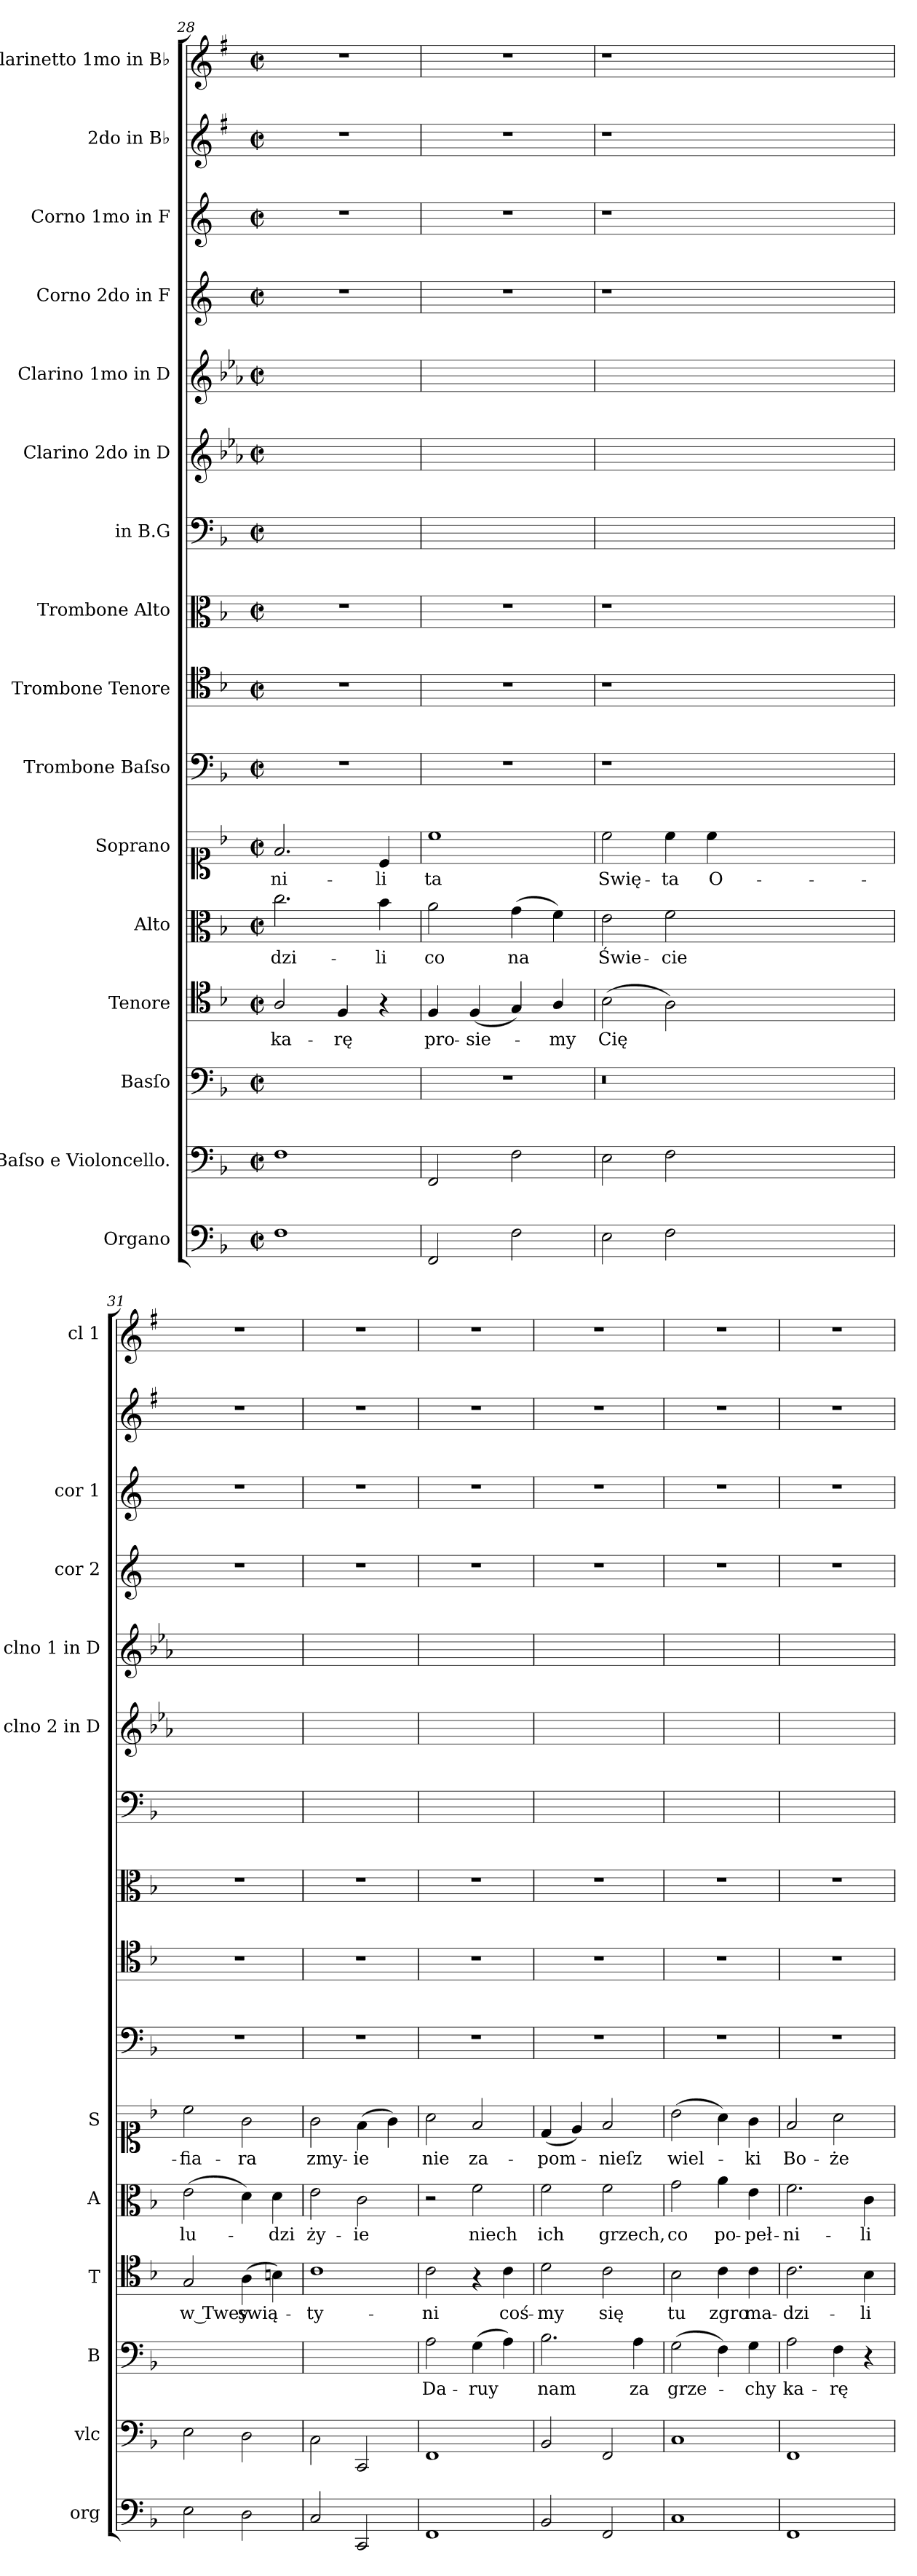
**kern	**kern	**kern	**text	**kern	**text	**kern	**text	**kern	**text	**kern	**kern	**kern	**kern	**kern	**kern	**kern	**kern	**kern	**kern
*part16	*part15	*part14	*part14	*part13	*part13	*part12	*part12	*part11	*part11	*part10	*part9	*part8	*part7	*part6	*part5	*part4	*part3	*part2	*part1
*staff16	*staff15	*staff14	*staff14	*staff13	*staff13	*staff12	*staff12	*staff11	*staff11	*staff10	*staff9	*staff8	*staff7	*staff6	*staff5	*staff4	*staff3	*staff2	*staff1
*I"Organo	*I"Baſso e Violoncello.	*I"Basſo	*	*I"Tenore	*	*I"Alto	*	*I"Soprano	*	*I"Trombone Baſso	*I"Trombone Tenore	*I"Trombone Alto	*I"in B.G	*I"Clarino 2do in D	*I"Clarino 1mo in D	*I"Corno 2do in F	*I"Corno 1mo in F	*I"2do in B♭	*I"Clarinetto 1mo in B♭
*I'org	*I'vlc	*I'B	*	*I'T	*	*I'A	*	*I'S	*	*	*	*	*	*I'clno 2 in D	*I'clno 1 in D	*I'cor 2	*I'cor 1	*	*I'cl 1
*clefF4	*clefF4	*clefF4	*	*clefC4	*	*clefC3	*	*clefC1	*	*clefF4	*clefC4	*clefC3	*clefF4	*clefG2	*clefG2	*clefG2	*clefG2	*clefG2	*clefG2
*	*	*	*	*	*	*	*	*	*	*	*	*	*	*ITrd-1c-2	*ITrd-1c-2	*ITrd4c7	*ITrd4c7	*ITrd1c2	*ITrd1c2
*k[b-]	*k[b-]	*k[b-]	*	*k[b-]	*	*k[b-]	*	*k[b-]	*	*k[b-]	*k[b-]	*k[b-]	*k[b-]	*k[b-]	*k[b-]	*k[b-]	*k[b-]	*k[b-]	*k[b-]
*M2/2	*M2/2	*M2/2	*	*M2/2	*	*M2/2	*	*M2/2	*	*M2/2	*M2/2	*M2/2	*M2/2	*M2/2	*M2/2	*M2/2	*M2/2	*M2/2	*M2/2
*met(c|)	*met(c|)	*met(c|)	*	*met(c|)	*	*met(c|)	*	*met(c|)	*	*met(c|)	*met(c|)	*met(c|)	*met(c|)	*met(c|)	*met(c|)	*met(c|)	*met(c|)	*met(c|)	*met(c|)
=28	=28	=28	=28	=28	=28	=28	=28	=28	=28	=28	=28	=28	=28	=28	=28	=28	=28	=28	=28
1F\	1F\	1ryy	.	2A/	ka-	2.cc\	-dzi-	2.f/	-ni-	1r	1r	1r	1ryy	1ryy	1ryy	1r	1r	1r	1r
.	.	.	.	4F/	-rę	.	.	.	.	.	.	.	.	.	.	.	.	.	.
.	.	.	.	4r	.	4b-\	-li	4c/	-li	.	.	.	.	.	.	.	.	.	.
=29	=29	=29	=29	=29	=29	=29	=29	=29	=29	=29	=29	=29	=29	=29	=29	=29	=29	=29	=29
2FF/	2FF/	1r	.	4F/	pro-	2a\	co	1cc\	ta	1r	1r	1r	1ryy	1ryy	1ryy	1r	1r	1r	1r
.	.	.	.	(4F/	-sie-	.	.	.	.	.	.	.	.	.	.	.	.	.	.
2F\	2F\	.	.	4G/)	.	(4g\	na	.	.	.	.	.	.	.	.	.	.	.	.
.	.	.	.	4A/	-my	4f\)	.	.	.	.	.	.	.	.	.	.	.	.	.
=30	=30	=30	=30	=30	=30	=30	=30	=30	=30	=30	=30	=30	=30	=30	=30	=30	=30	=30	=30
2E\	2E\	0.r	.	(2B-\	Cię	2e\	Świe-	2cc\	Swię-	1r	1r	1r	1ryy	1ryy	1ryy	1r	1r	1r	1r
2F\	2F\	.	.	2A\)	.	2f\	-cie	4cc\	-ta	.	.	.	.	.	.	.	.	.	.
.	.	.	.	.	.	.	.	4cc\	O-	.	.	.	.	.	.	.	.	.	.
0ryy	0ryy	.	.	0ryy	.	0ryy	.	0ryy	.	0ryy	0ryy	0ryy	0ryy	0ryy	0ryy	0ryy	0ryy	0ryy	0ryy
=31	=31	=31	=31	=31	=31	=31	=31	=31	=31	=31	=31	=31	=31	=31	=31	=31	=31	=31	=31
2E\	2E\	1ryy	.	2G/	w Twey	(2e\	lu-	2cc\	-fia-	1r	1r	1r	1ryy	1ryy	1ryy	1r	1r	1r	1r
2D\	2D\	.	.	(4A\	swią-	4d\)	.	2g\	-ra	.	.	.	.	.	.	.	.	.	.
.	.	.	.	4Bn\)	.	4d\	-dzi	.	.	.	.	.	.	.	.	.	.	.	.
=32	=32	=32	=32	=32	=32	=32	=32	=32	=32	=32	=32	=32	=32	=32	=32	=32	=32	=32	=32
2C/	2C\	1ryy	.	1c\	-ty-	2e\	ży-	2g\	zmy-	1r	1r	1r	1ryy	1ryy	1ryy	1r	1r	1r	1r
2CC/	2CC/	.	.	.	.	2c\	-ie	(4f\	-ie	.	.	.	.	.	.	.	.	.	.
.	.	.	.	.	.	.	.	4g\)	.	.	.	.	.	.	.	.	.	.	.
=33	=33	=33	=33	=33	=33	=33	=33	=33	=33	=33	=33	=33	=33	=33	=33	=33	=33	=33	=33
1FF/	1FF/	2A\	Da-	2c\	-ni	2r	.	2a\	nie	1r	1r	1r	1ryy	1ryy	1ryy	1r	1r	1r	1r
.	.	(4G\	-ruy	4r	.	2f\	niech	2f/	za-	.	.	.	.	.	.	.	.	.	.
.	.	4A\)	.	4c\	coś-	.	.	.	.	.	.	.	.	.	.	.	.	.	.
=34	=34	=34	=34	=34	=34	=34	=34	=34	=34	=34	=34	=34	=34	=34	=34	=34	=34	=34	=34
2BB-/	2BB-/	2.B-\	nam	2d\	-my	2f\	ich	(4d/	-pom-	1r	1r	1r	1ryy	1ryy	1ryy	1r	1r	1r	1r
.	.	.	.	.	.	.	.	4e/)	.	.	.	.	.	.	.	.	.	.	.
2FF/	2FF/	.	.	2c\	się	2f\	grzech,	2f/	-nieſz	.	.	.	.	.	.	.	.	.	.
.	.	4A\	za	.	.	.	.	.	.	.	.	.	.	.	.	.	.	.	.
=35	=35	=35	=35	=35	=35	=35	=35	=35	=35	=35	=35	=35	=35	=35	=35	=35	=35	=35	=35
1C/	1C/	(2G\	grze-	2B-\	tu	2g\	co	(2b-\	wiel-	1r	1r	1r	1ryy	1ryy	1ryy	1r	1r	1r	1r
.	.	4F\)	.	4c\	zgro-	4a\	po-	4a\)	.	.	.	.	.	.	.	.	.	.	.
.	.	4G\	-chy	4c\	-ma-	4e\	-peł-	4g\	-ki	.	.	.	.	.	.	.	.	.	.
=36	=36	=36	=36	=36	=36	=36	=36	=36	=36	=36	=36	=36	=36	=36	=36	=36	=36	=36	=36
1FF/	1FF/	2A\	ka-	2.c\	-dzi-	2.f\	-ni-	2f/	Bo-	1r	1r	1r	1ryy	1ryy	1ryy	1r	1r	1r	1r
.	.	4F\	-rę	.	.	.	.	2a\	-że	.	.	.	.	.	.	.	.	.	.
.	.	4r	.	4B-\	-li	4c\	-li	.	.	.	.	.	.	.	.	.	.	.	.
=	=	=	=	=	=	=	=	=	=	=	=	=	=	=	=	=	=	=	=
*-	*-	*-	*-	*-	*-	*-	*-	*-	*-	*-	*-	*-	*-	*-	*-	*-	*-	*-	*-
